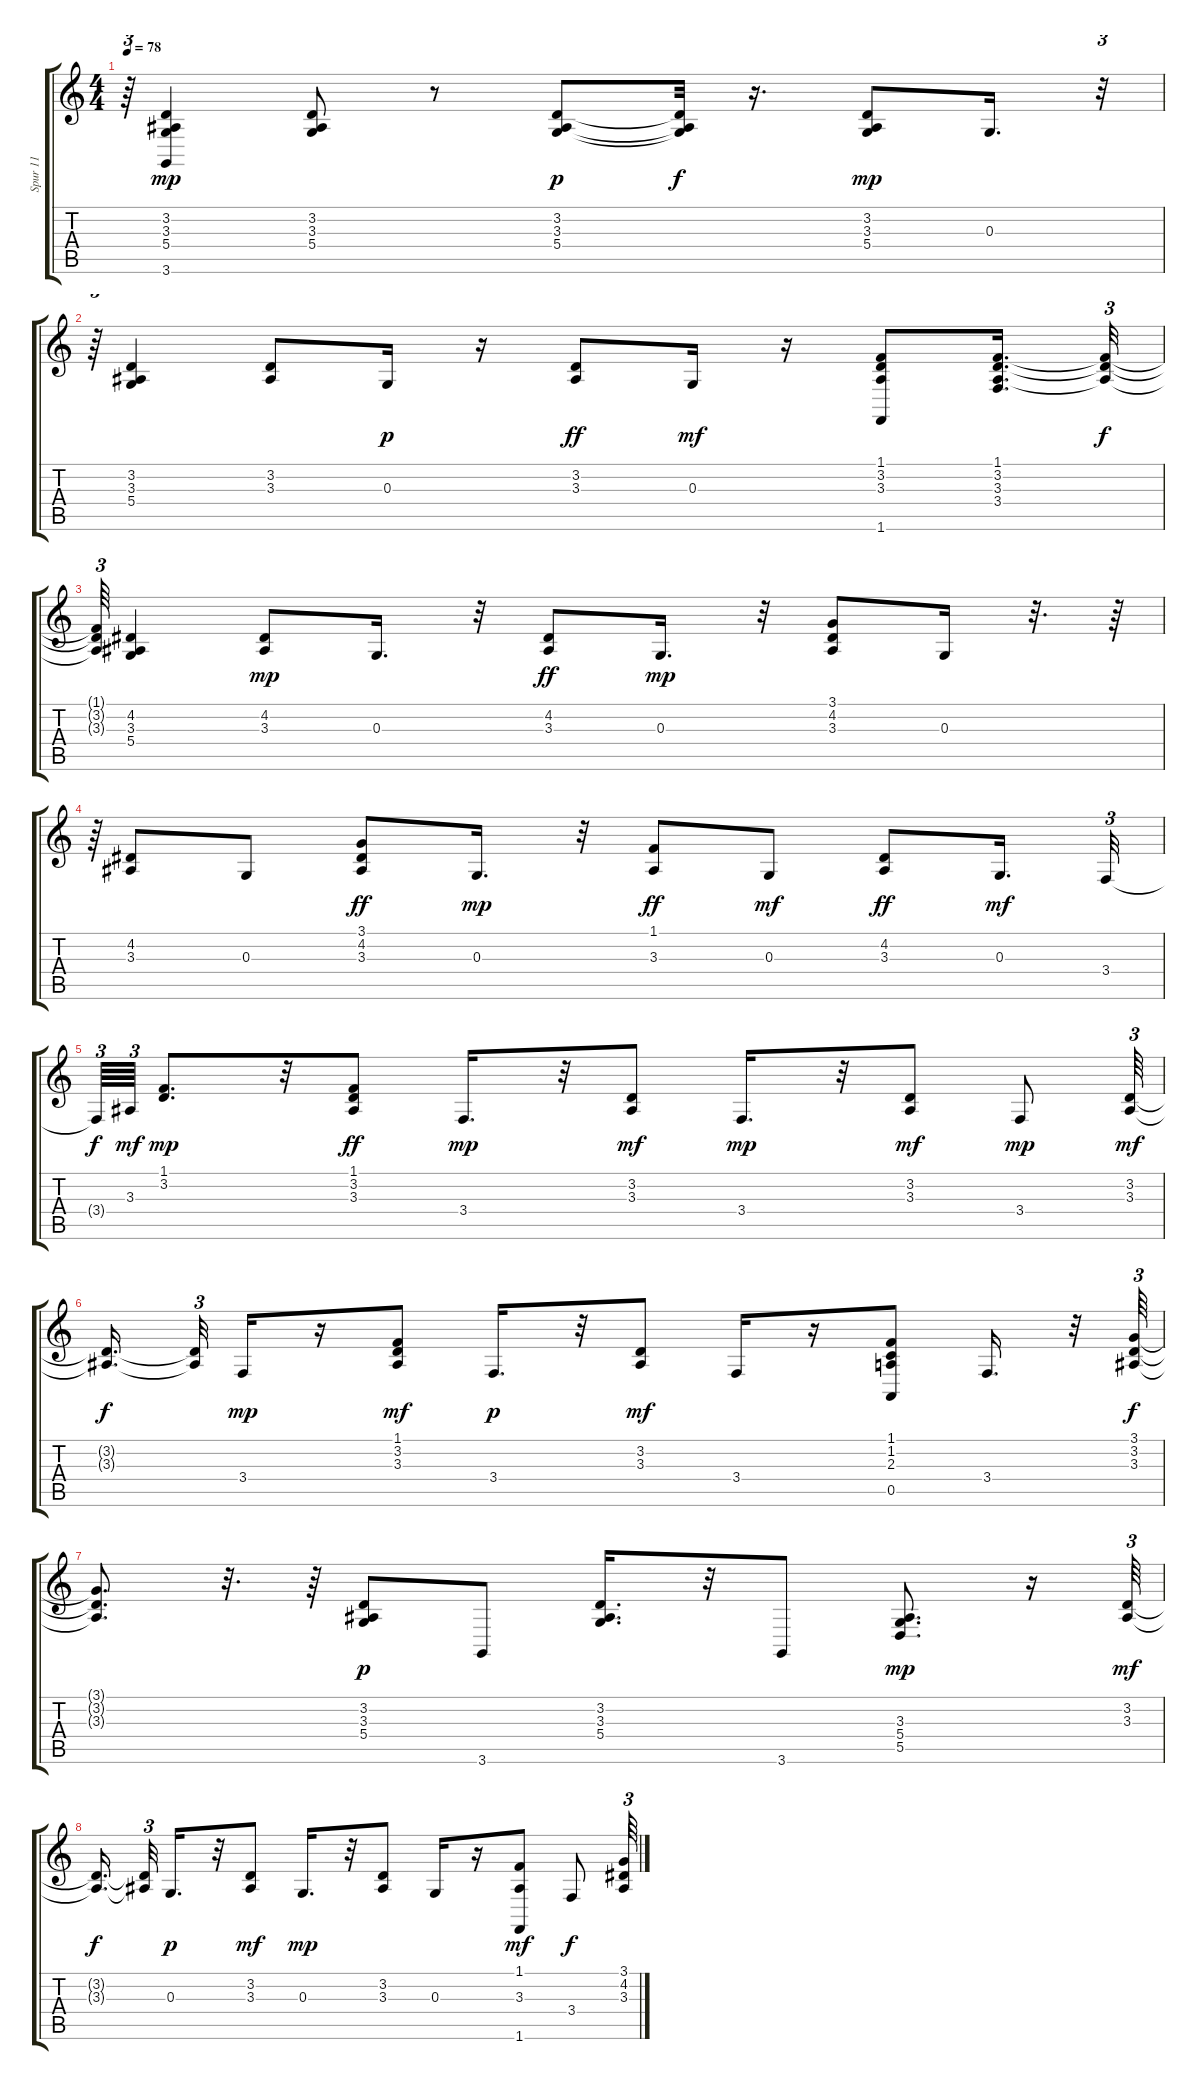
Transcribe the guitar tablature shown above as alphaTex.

\track ("Spur 11" "Spur 11") {instrument acousticgrandpiano}
\staff {score tabs}
\tuning (E4 B3 G3 D3 A2 E2) {hide}
\ts (4 4)
\tempo 78
\clef g2
\ks c
r.64{tu (3 2) dy f} (3.2 3.3 5.4 3.6).4{dy mp} (3.2 3.3 5.4).8 r.8 (3.2 3.3 5.4).8{dy p} (3.2{t} 3.3{t} 5.4{t}).32{dy f} r.16{d} (3.2 3.3 5.4).8{dy mp} 0.3.16{d} r.32{tu (3 2)} |
r.64{tu (3 2)} (3.2 3.3 5.4).4 (3.2 3.3).8 0.3.16{dy p} r.16 (3.2 3.3).8{dy ff} 0.3.16{dy mf} r.16 (1.1 3.2 3.3 1.6).8 (1.1 3.2 3.3 3.4).16{d} (1.1{t} 3.2{t} 3.3{t}).32{tu (3 2) dy f} |
(1.1{t} 3.2{t} 3.3{t}).64{tu (3 2)} (4.2 3.3 5.4).4 (4.2 3.3).8{dy mp} 0.3.16{d} r.32 (4.2 3.3).8{dy ff} 0.3.16{d dy mp} r.32 (3.1 4.2 3.3).8 0.3.16 r.32{d} r.64 |
r.64{tu (3 2)} (4.2 3.3).8 0.3.8 (3.1 4.2 3.3).8{dy ff} 0.3.16{d dy mp} r.32 (1.1 3.3).8{dy ff} 0.3.8{dy mf} (4.2 3.3).8{dy ff} 0.3.16{d dy mf} 3.4.32{tu (3 2)} |
3.4{t}.64{tu (3 2) dy f} 3.3.64{tu (3 2) dy mf} (1.1 3.2).8{d dy mp} r.32 (1.1 3.2 3.3).8{dy ff} 3.4.16{d dy mp} r.32 (3.2 3.3).8{dy mf} 3.4.16{d dy mp} r.32 (3.2 3.3).8{dy mf} 3.4.8{dy mp} (3.2 3.3).64{tu (3 2) dy mf} |
(3.2{t} 3.3{t}).16{d dy f} (3.2{t} 3.3{t}).32{tu (3 2)} 3.4.16{dy mp} r.16 (1.1 3.2 3.3).8{dy mf} 3.4.16{d dy p} r.32 (3.2 3.3).8{dy mf} 3.4.16 r.16 (1.1 1.2 2.3 0.5).8 3.4.16{d} r.32 (3.1 3.2 3.3).64{tu (3 2) dy f} |
(3.1{t} 3.2{t} 3.3{t}).8{d} r.32{d} r.64 (3.2 3.3 5.4).8{dy p} 3.6.8 (3.2 3.3 5.4).16{d} r.32 3.6.8 (3.3 5.4 5.5).8{d dy mp} r.16 (3.2 3.3).64{tu (3 2) dy mf} |
(3.2{t} 3.3{t}).16{d dy f} (3.2{t} 3.3{t}).32{tu (3 2)} 0.3.16{d dy p} r.32 (3.2 3.3).8{dy mf} 0.3.16{d dy mp} r.32 (3.2 3.3).8 0.3.16 r.16 (1.1 3.3 1.6).8{dy mf} 3.4.8{dy f} (3.1 4.2 3.3).64{tu (3 2)}
